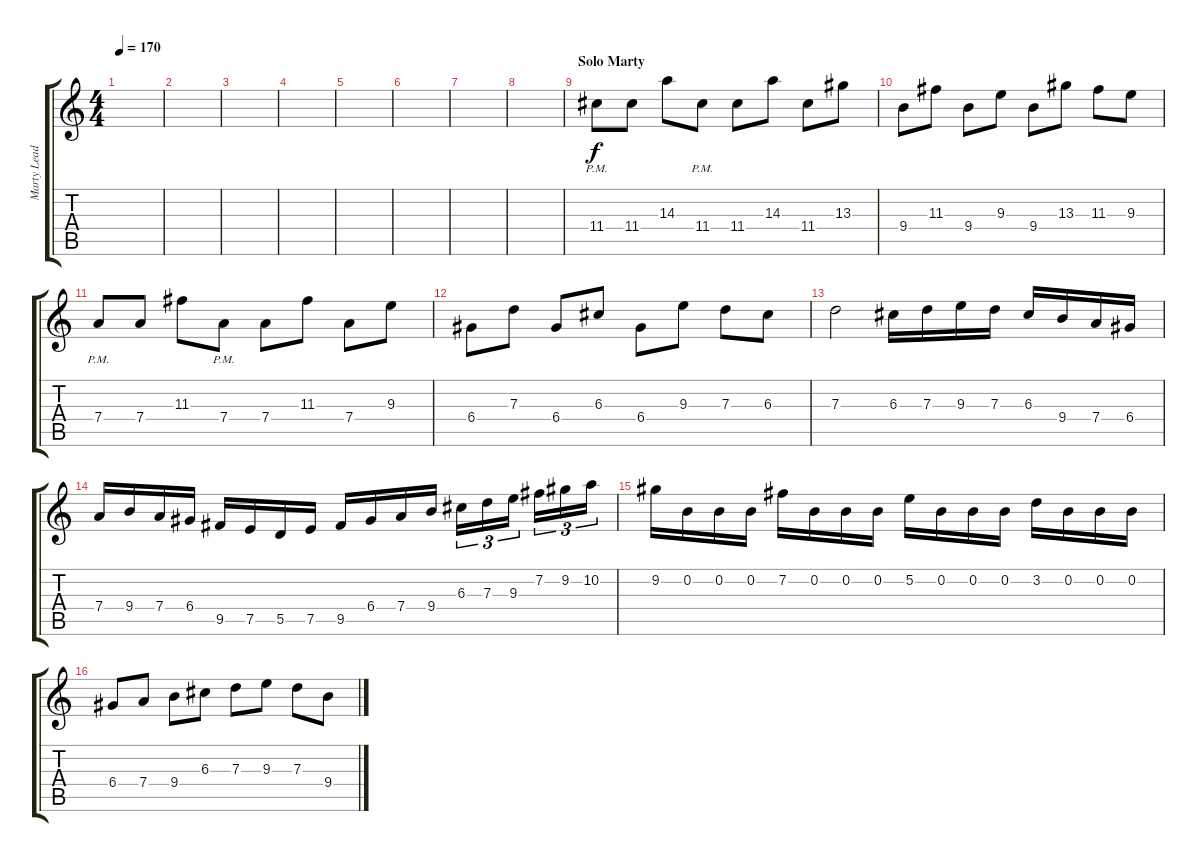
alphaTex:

\track ("Marty Lead" "Marty Lead") {instrument overdrivenguitar}
\staff {score tabs}
\tuning (E4 B3 G3 D3 A2 E2) {hide}
\ts (4 4)
\tempo 170
\clef g2
\ks c
|
|
|
|
|
|
|
|
\section ("" "Solo Marty")
11.4{pm}.8 11.4.8 14.3.8 11.4{pm}.8 11.4.8 14.3.8 11.4.8 13.3.8 |
9.4.8 11.3.8 9.4.8 9.3.8 9.4.8 13.3.8 11.3.8 9.3.8 |
7.4{pm}.8 7.4.8 11.3.8 7.4{pm}.8 7.4.8 11.3.8 7.4.8 9.3.8 |
6.4.8 7.3.8 6.4.8 6.3.8 6.4.8 9.3.8 7.3.8 6.3.8 |
7.3.2 6.3.16 7.3.16 9.3.16 7.3.16 6.3.16 9.4.16 7.4.16 6.4.16 |
7.4.16 9.4.16 7.4.16 6.4.16 9.5.16 7.5.16 5.5.16 7.5.16 9.5.16 6.4.16 7.4.16 9.4.16 6.3.16{tu (3 2)} 7.3.16{tu (3 2)} 9.3.16{tu (3 2)} 7.2.16{tu (3 2)} 9.2.16{tu (3 2)} 10.2.16{tu (3 2)} |
9.2.16 0.2.16 0.2.16 0.2.16 7.2.16 0.2.16 0.2.16 0.2.16 5.2.16 0.2.16 0.2.16 0.2.16 3.2.16 0.2.16 0.2.16 0.2.16 |
6.4.8 7.4.8 9.4.8 6.3.8 7.3.8 9.3.8 7.3.8 9.4.8
